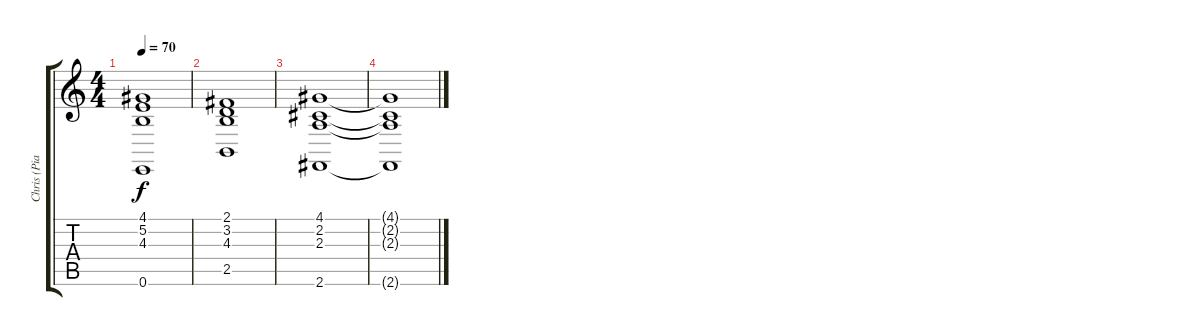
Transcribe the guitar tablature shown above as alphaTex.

\track ("Chris (Piano)" "Chris (Pia") {instrument acousticgrandpiano}
\staff {score tabs}
\tuning (E4 B3 G3 D3 A2 E2) {hide}
\ts (4 4)
\tempo 70
\clef g2
\ks c
(4.1 5.2 4.3 0.6).1{dy f} |
(2.1 3.2 4.3 2.5).1 |
(4.1 2.2 2.3 2.6).1 |
(4.1{t} 2.2{t} 2.3{t} 2.6{t}).1
